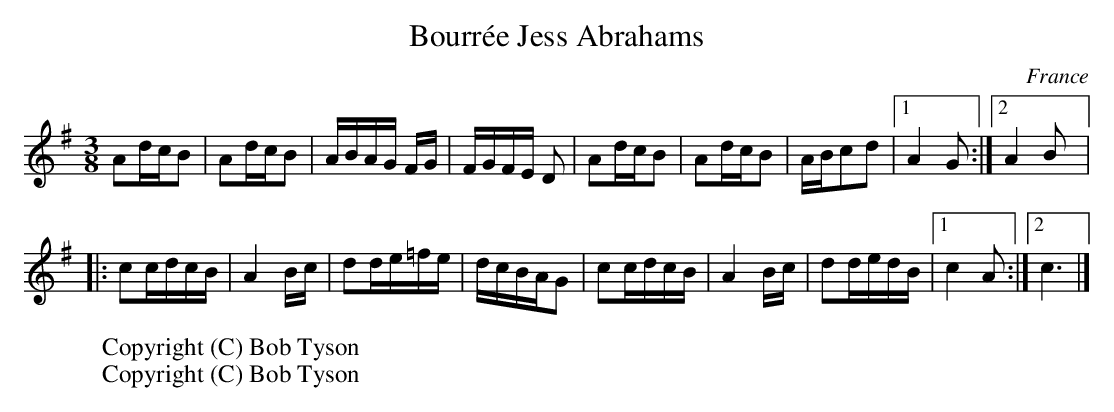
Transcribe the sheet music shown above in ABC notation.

X:1
T:Bourr\'ee Jess Abrahams
M:3/8
O:France
K:ADor
A2dcB2| A2dcB2| ABAG FG| FGFE D2| A2dcB2| A2dcB2| ABc2d2|1 A4G2 :|2 A4 B2|:
c2cdcB| A4Bc| d2de=fe| dcBAG2| c2cdcB| A4Bc| d2dedB|1c4A2 :|2 c6 |]
W:Copyright (C) Bob Tyson
W:Copyright (C) Bob Tyson
